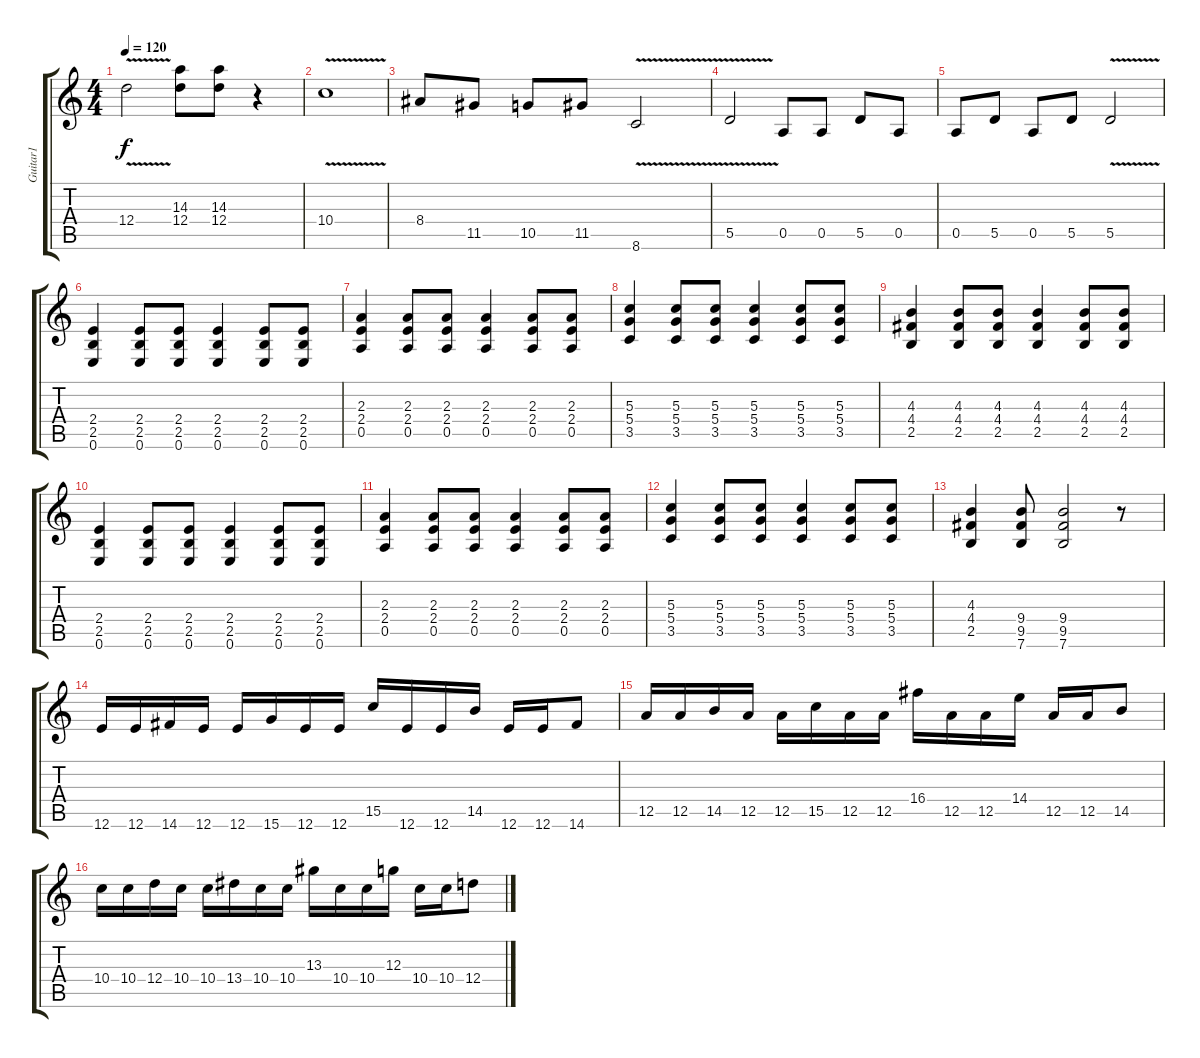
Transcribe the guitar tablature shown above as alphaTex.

\track ("Guitar1" "Guitar1") {instrument distortionguitar}
\staff {score tabs}
\tuning (E4 B3 G3 D3 A2 E2) {hide}
\ts (4 4)
\tempo 120
\clef g2
\ks c
12.4{v t}.2{dy f} (14.3 12.4).8 (14.3 12.4).8 r.4 |
10.4{v}.1 |
8.4.8 11.5.8 10.5.8 11.5.8 8.6{v}.2 |
5.5{v}.2 0.5.8 0.5.8 5.5.8 0.5.8 |
0.5.8 5.5.8 0.5.8 5.5.8 5.5{v}.2 |
(2.4 2.5 0.6).4 (2.4 2.5 0.6).8 (2.4 2.5 0.6).8 (2.4 2.5 0.6).4 (2.4 2.5 0.6).8 (2.4 2.5 0.6).8 |
(2.3 2.4 0.5).4 (2.3 2.4 0.5).8 (2.3 2.4 0.5).8 (2.3 2.4 0.5).4 (2.3 2.4 0.5).8 (2.3 2.4 0.5).8 |
(5.3 5.4 3.5).4 (5.3 5.4 3.5).8 (5.3 5.4 3.5).8 (5.3 5.4 3.5).4 (5.3 5.4 3.5).8 (5.3 5.4 3.5).8 |
(4.3 4.4 2.5).4 (4.3 4.4 2.5).8 (4.3 4.4 2.5).8 (4.3 4.4 2.5).4 (4.3 4.4 2.5).8 (4.3 4.4 2.5).8 |
(2.4 2.5 0.6).4 (2.4 2.5 0.6).8 (2.4 2.5 0.6).8 (2.4 2.5 0.6).4 (2.4 2.5 0.6).8 (2.4 2.5 0.6).8 |
(2.3 2.4 0.5).4 (2.3 2.4 0.5).8 (2.3 2.4 0.5).8 (2.3 2.4 0.5).4 (2.3 2.4 0.5).8 (2.3 2.4 0.5).8 |
(5.3 5.4 3.5).4 (5.3 5.4 3.5).8 (5.3 5.4 3.5).8 (5.3 5.4 3.5).4 (5.3 5.4 3.5).8 (5.3 5.4 3.5).8 |
(4.3 4.4 2.5).4 (9.4 9.5 7.6).8 (9.4 9.5 7.6).2 r.8 |
12.6.16 12.6.16 14.6.16 12.6.16 12.6.16 15.6.16 12.6.16 12.6.16 15.5.16 12.6.16 12.6.16 14.5.16 12.6.16 12.6.16 14.6.8 |
12.5.16 12.5.16 14.5.16 12.5.16 12.5.16 15.5.16 12.5.16 12.5.16 16.4.16 12.5.16 12.5.16 14.4.16 12.5.16 12.5.16 14.5.8 |
10.4.16 10.4.16 12.4.16 10.4.16 10.4.16 13.4.16 10.4.16 10.4.16 13.3.16 10.4.16 10.4.16 12.3.16 10.4.16 10.4.16 12.4.8
